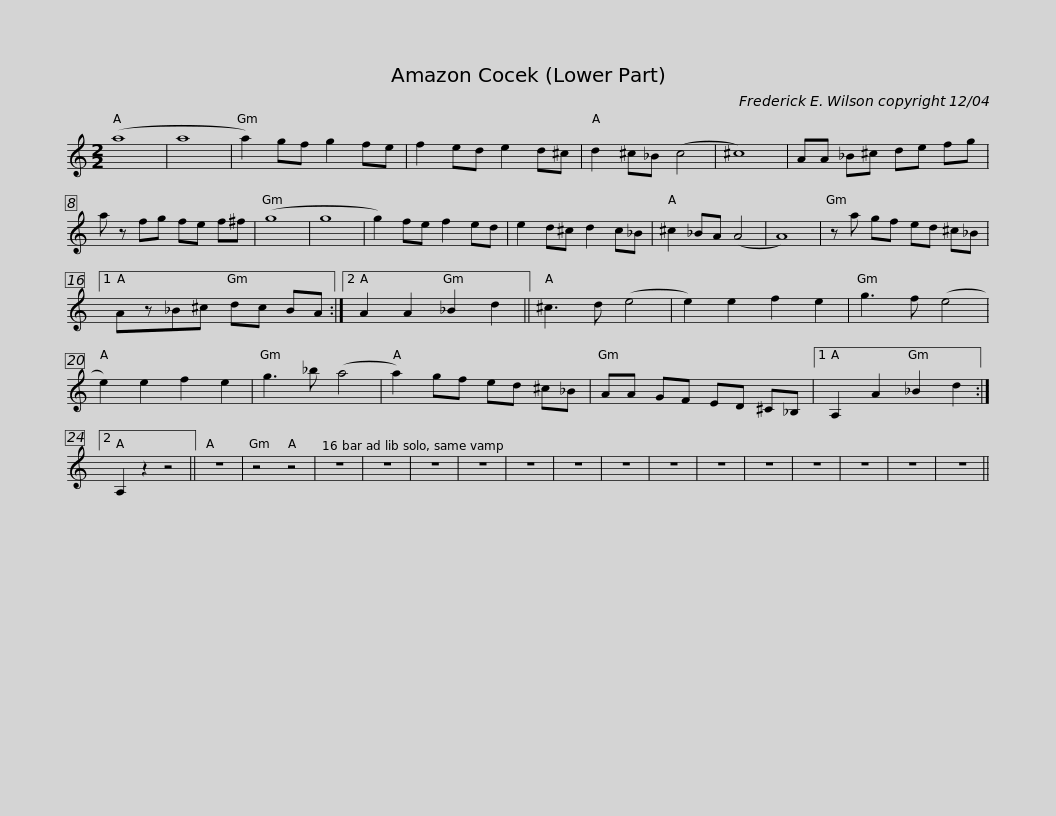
X:1
L:1/8
M:2/2
I:linebreak $
K:C
V:1 treble
V:1
 (a8 | a8 | a2) gf g2 fe | f2 ed e2 d^c | d2 ^c_B (c4 | %5
 ^c8) | AA _B^c de fg | a z fg fe f^f |$ (g8 | g8 | %10
 g2) fe f2 ed | e2 d^c d2 c_B | ^c2 _BA (A4 | A8) | z a gf ed ^c_B |1 %15
 Az_B^c dc BA :|2$ A2 A2 _B2 d2 || ^c3 d (e4 | e2) e2 f2 e2 | g3 f (e4 | %20
 e2) e2 f2 e2 | g3 _b (a4 | a2) gf ed ^c_B | AA GF ED ^C_B, |1$ A,2 A2 _B2 d2 :|2 %25
 A,2 z2 z4 || z8 | z4 z4 | z8 | z8 | %30
 z8 | z8 | z8 | z8 | z8 | %35
 z8 | z8 | z8 | z8 |$ z8 | %40
 z8 | z8 || %42
